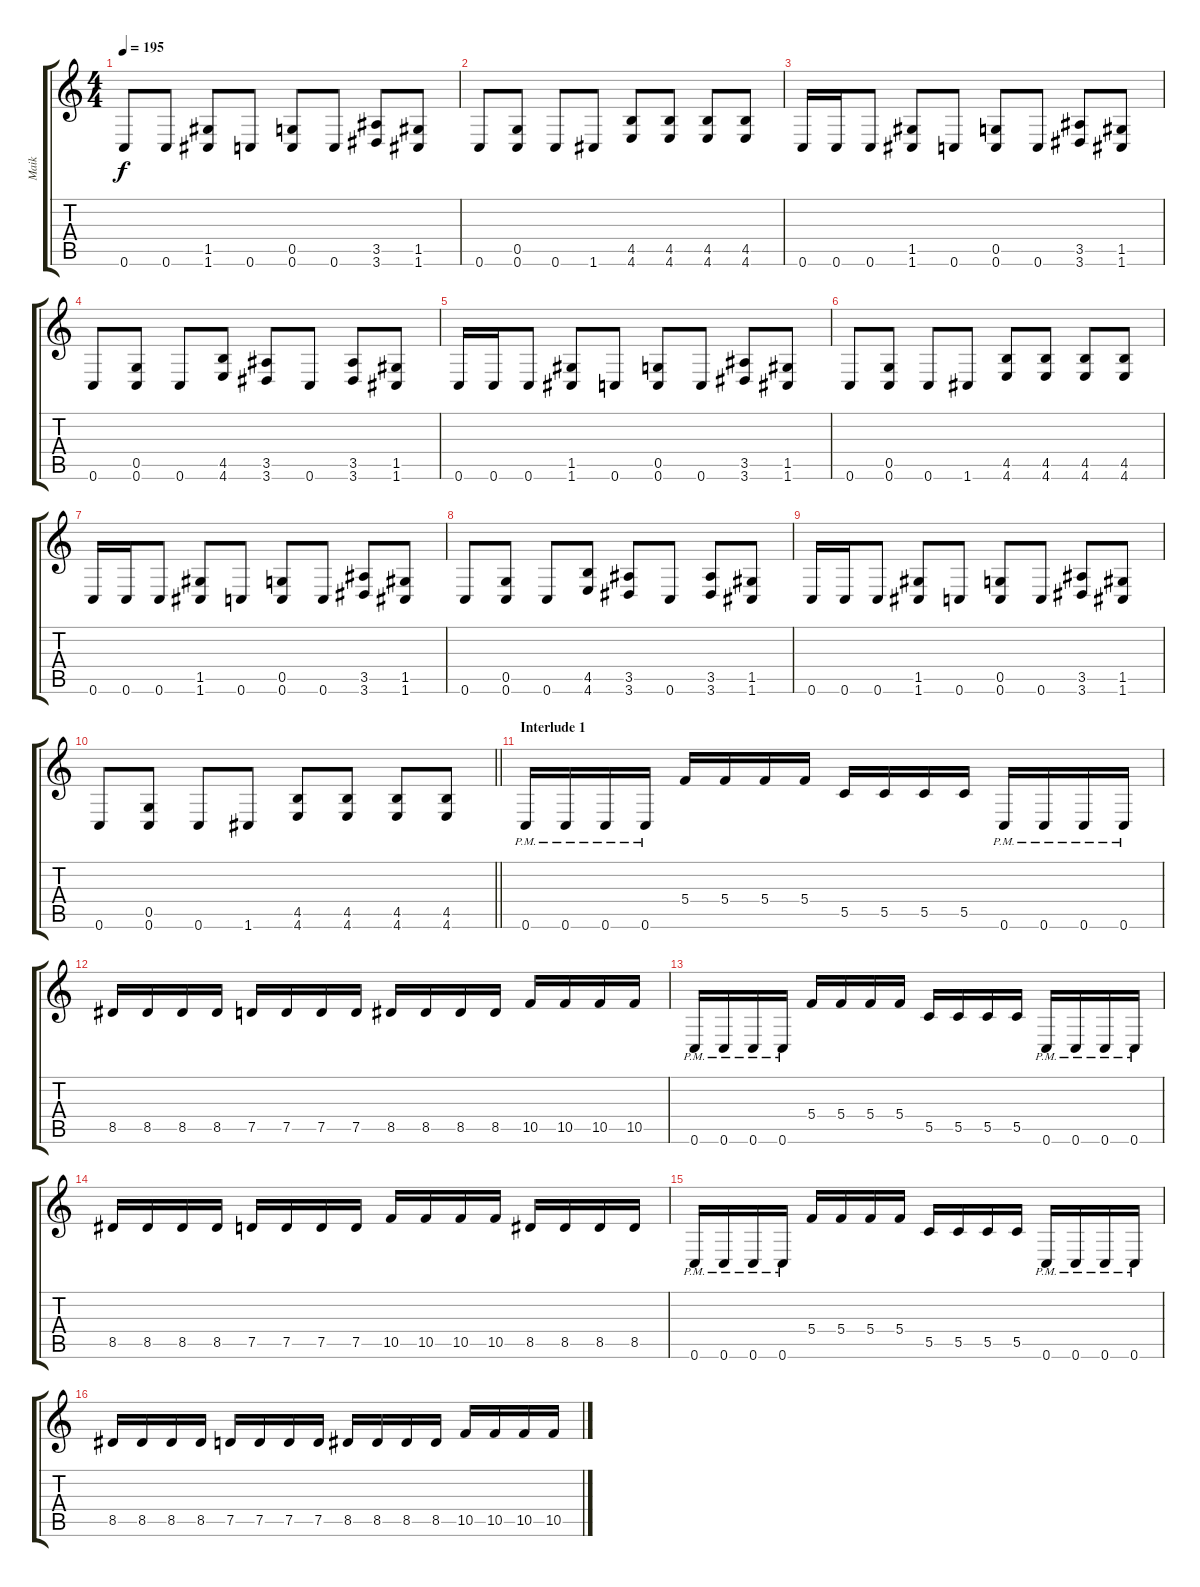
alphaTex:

\track ("Maik" "Maik") {instrument distortionguitar}
\staff {score tabs}
\tuning (D4 A3 F3 C3 G2 C2) {hide}
\ts (4 4)
\tempo 195
\clef g2
\ks c
0.6.8{dy f} 0.6.8 (1.5 1.6).8 0.6.8 (0.5 0.6).8 0.6.8 (3.5 3.6).8 (1.5 1.6).8 |
0.6.8 (0.5 0.6).8 0.6.8 1.6.8 (4.5 4.6).8 (4.5 4.6).8 (4.5 4.6).8 (4.5 4.6).8 |
0.6.16 0.6.16 0.6.8 (1.5 1.6).8 0.6.8 (0.5 0.6).8 0.6.8 (3.5 3.6).8 (1.5 1.6).8 |
0.6.8 (0.5 0.6).8 0.6.8 (4.5 4.6).8 (3.5 3.6).8 0.6.8 (3.5 3.6).8 (1.5 1.6).8 |
0.6.16 0.6.16 0.6.8 (1.5 1.6).8 0.6.8 (0.5 0.6).8 0.6.8 (3.5 3.6).8 (1.5 1.6).8 |
0.6.8 (0.5 0.6).8 0.6.8 1.6.8 (4.5 4.6).8 (4.5 4.6).8 (4.5 4.6).8 (4.5 4.6).8 |
0.6.16 0.6.16 0.6.8 (1.5 1.6).8 0.6.8 (0.5 0.6).8 0.6.8 (3.5 3.6).8 (1.5 1.6).8 |
0.6.8 (0.5 0.6).8 0.6.8 (4.5 4.6).8 (3.5 3.6).8 0.6.8 (3.5 3.6).8 (1.5 1.6).8 |
0.6.16 0.6.16 0.6.8 (1.5 1.6).8 0.6.8 (0.5 0.6).8 0.6.8 (3.5 3.6).8 (1.5 1.6).8 |
\barLineRight lightlight
0.6.8 (0.5 0.6).8 0.6.8 1.6.8 (4.5 4.6).8 (4.5 4.6).8 (4.5 4.6).8 (4.5 4.6).8 |
\section ("" "Interlude 1")
0.6{pm}.16 0.6{pm}.16 0.6{pm}.16 0.6{pm}.16 5.4.16 5.4.16 5.4.16 5.4.16 5.5.16 5.5.16 5.5.16 5.5.16 0.6{pm}.16 0.6{pm}.16 0.6{pm}.16 0.6{pm}.16 |
8.5.16 8.5.16 8.5.16 8.5.16 7.5.16 7.5.16 7.5.16 7.5.16 8.5.16 8.5.16 8.5.16 8.5.16 10.5.16 10.5.16 10.5.16 10.5.16 |
0.6{pm}.16 0.6{pm}.16 0.6{pm}.16 0.6{pm}.16 5.4.16 5.4.16 5.4.16 5.4.16 5.5.16 5.5.16 5.5.16 5.5.16 0.6{pm}.16 0.6{pm}.16 0.6{pm}.16 0.6{pm}.16 |
8.5.16 8.5.16 8.5.16 8.5.16 7.5.16 7.5.16 7.5.16 7.5.16 10.5.16 10.5.16 10.5.16 10.5.16 8.5.16 8.5.16 8.5.16 8.5.16 |
0.6{pm}.16 0.6{pm}.16 0.6{pm}.16 0.6{pm}.16 5.4.16 5.4.16 5.4.16 5.4.16 5.5.16 5.5.16 5.5.16 5.5.16 0.6{pm}.16 0.6{pm}.16 0.6{pm}.16 0.6{pm}.16 |
8.5.16 8.5.16 8.5.16 8.5.16 7.5.16 7.5.16 7.5.16 7.5.16 8.5.16 8.5.16 8.5.16 8.5.16 10.5.16 10.5.16 10.5.16 10.5.16
